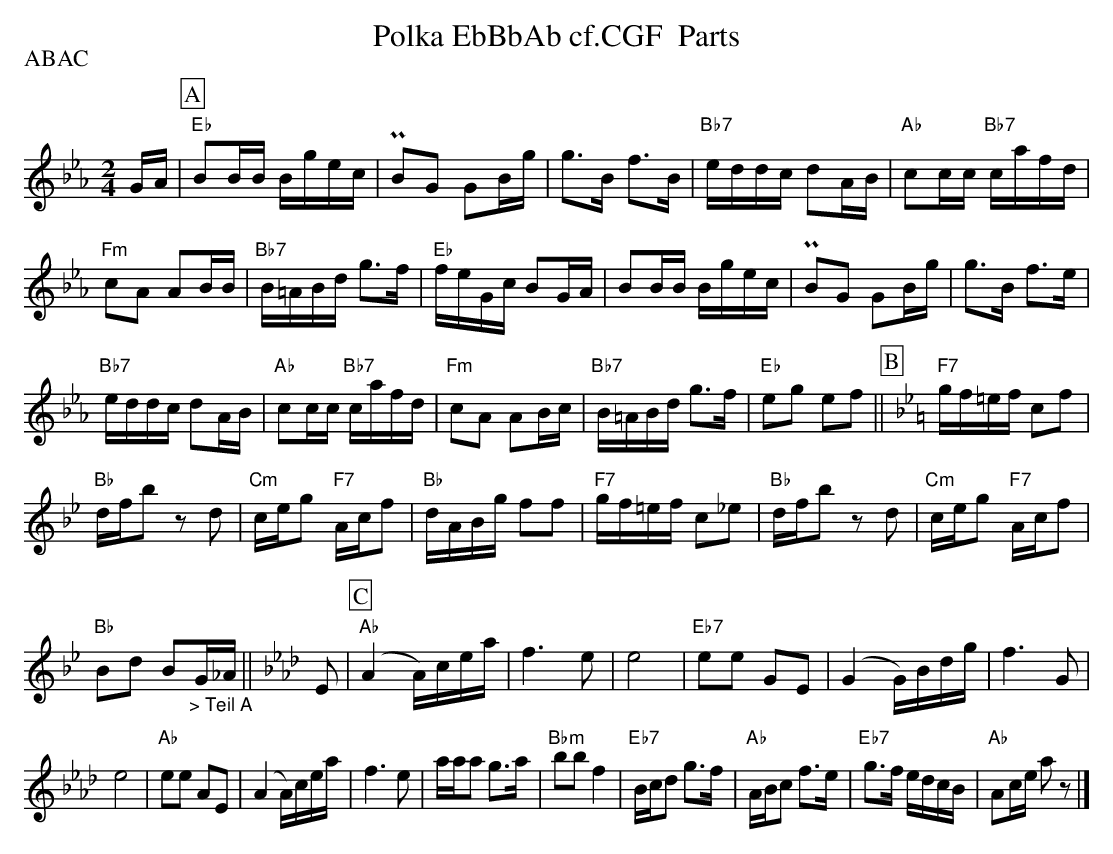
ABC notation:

X:1
T:Polka EbBbAb cf.CGF  Parts
P:ABAC
M:2/4
L:1/16
K:Ebmaj%%MIDI gchordon
GA | [P:A]"Eb"B2BB Bgec | PB2G2 G2Bg | g3B f3B | "Bb7"eddc d2AB | "Ab"c2cc "Bb7"cafd |
"Fm"c2A2 A2BB | "Bb7"B=ABd g3f | "Eb"feGc B2GA | B2BB Bgec | PB2G2 G2Bg | g3B f3e |
"Bb7"eddc d2AB | "Ab"c2cc "Bb7"cafd | "Fm"c2A2 A2Bc | "Bb7"B=ABd g3f | "Eb"e2g2 e2f2 || [P:B] [K:Bbmaj] "F7"gf=ef c2f2 |
"Bb"dfb2 z2d2 | "Cm"ceg2 "F7"Acf2 | "Bb"dABg f2f2 | "F7"gf=ef c2_e2 | "Bb"dfb2 z2d2 | "Cm"ceg2 "F7"Acf2 |
"Bb"B2d2 B2"_> Teil A"G_A || [K:Abmaj] E2 | [P:C] "Ab"(A4A)cea | f6e2 | e8 | "Eb7"e2e2 G2E2 | (G4G)Bdg | f6G2 |
e8 | "Ab"e2e2 A2E2 | (A4A)cea | f6e2 | aaa2 g3a | "Bbm"b2b2f4 | "Eb7"Bcd2 g3f | "Ab"ABc2 f3e | "Eb7"g3f edcB | "Ab"A2ce a2z2 |]
